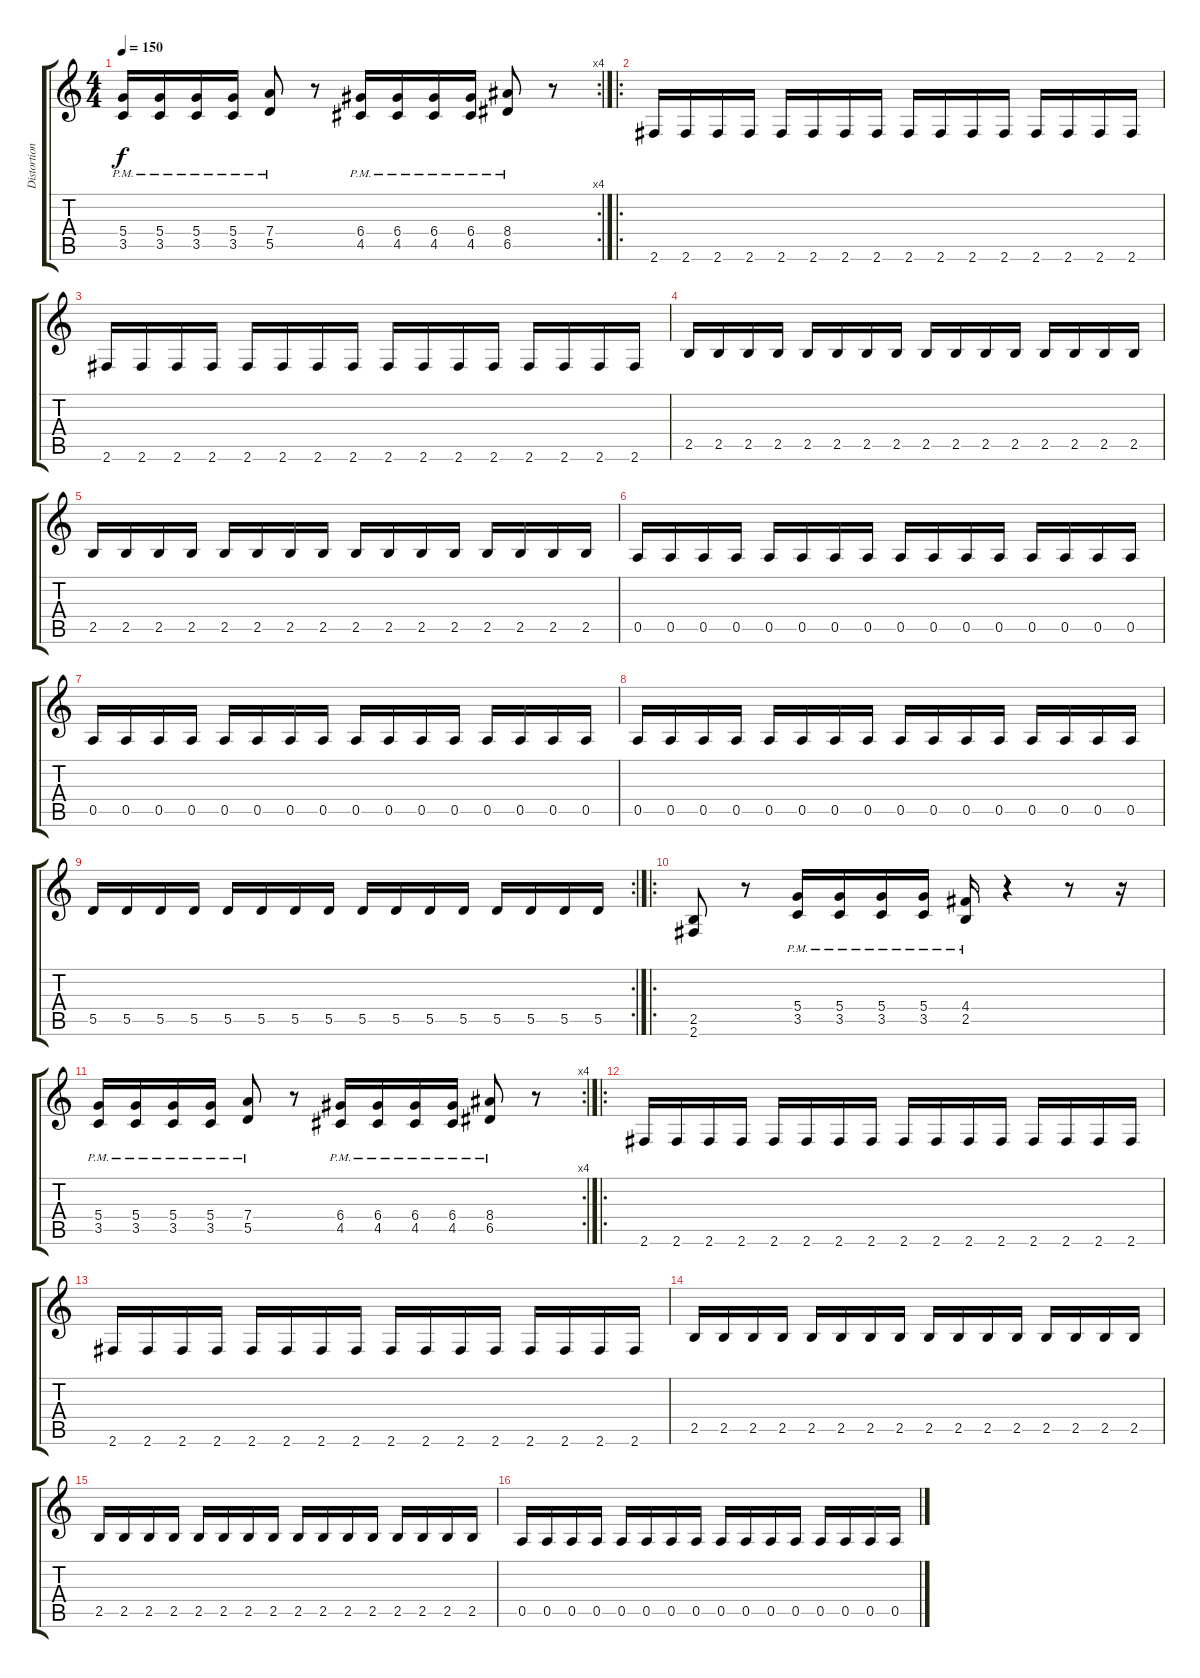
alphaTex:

\track ("Distortion Guitar 2" "Distortion") {instrument distortionguitar}
\staff {score tabs}
\tuning (E4 B3 G3 D3 A2 E2) {hide}
\rc 4
\ts (4 4)
\tempo 150
\clef g2
\ks c
(5.4{pm} 3.5{pm}).16{dy f} (5.4{pm} 3.5{pm}).16 (5.4{pm} 3.5{pm}).16 (5.4{pm} 3.5{pm}).16 (7.4{pm} 5.5{pm}).8 r.8 (6.4{pm} 4.5{pm}).16 (6.4{pm} 4.5{pm}).16 (6.4{pm} 4.5{pm}).16 (6.4{pm} 4.5{pm}).16 (8.4{pm} 6.5{pm}).8 r.8 |
\ro
2.6.16 2.6.16 2.6.16 2.6.16 2.6.16 2.6.16 2.6.16 2.6.16 2.6.16 2.6.16 2.6.16 2.6.16 2.6.16 2.6.16 2.6.16 2.6.16 |
2.6.16 2.6.16 2.6.16 2.6.16 2.6.16 2.6.16 2.6.16 2.6.16 2.6.16 2.6.16 2.6.16 2.6.16 2.6.16 2.6.16 2.6.16 2.6.16 |
2.5.16 2.5.16 2.5.16 2.5.16 2.5.16 2.5.16 2.5.16 2.5.16 2.5.16 2.5.16 2.5.16 2.5.16 2.5.16 2.5.16 2.5.16 2.5.16 |
2.5.16 2.5.16 2.5.16 2.5.16 2.5.16 2.5.16 2.5.16 2.5.16 2.5.16 2.5.16 2.5.16 2.5.16 2.5.16 2.5.16 2.5.16 2.5.16 |
0.5.16 0.5.16 0.5.16 0.5.16 0.5.16 0.5.16 0.5.16 0.5.16 0.5.16 0.5.16 0.5.16 0.5.16 0.5.16 0.5.16 0.5.16 0.5.16 |
0.5.16 0.5.16 0.5.16 0.5.16 0.5.16 0.5.16 0.5.16 0.5.16 0.5.16 0.5.16 0.5.16 0.5.16 0.5.16 0.5.16 0.5.16 0.5.16 |
0.5.16 0.5.16 0.5.16 0.5.16 0.5.16 0.5.16 0.5.16 0.5.16 0.5.16 0.5.16 0.5.16 0.5.16 0.5.16 0.5.16 0.5.16 0.5.16 |
\rc 2
5.5.16 5.5.16 5.5.16 5.5.16 5.5.16 5.5.16 5.5.16 5.5.16 5.5.16 5.5.16 5.5.16 5.5.16 5.5.16 5.5.16 5.5.16 5.5.16 |
\ro
(2.5 2.6).8 r.8 (5.4{pm} 3.5{pm}).16 (5.4{pm} 3.5{pm}).16 (5.4{pm} 3.5{pm}).16 (5.4{pm} 3.5{pm}).16 (4.4{pm} 2.5{pm}).16 r.4 r.8 r.16 |
\rc 4
(5.4{pm} 3.5{pm}).16 (5.4{pm} 3.5{pm}).16 (5.4{pm} 3.5{pm}).16 (5.4{pm} 3.5{pm}).16 (7.4{pm} 5.5{pm}).8 r.8 (6.4{pm} 4.5{pm}).16 (6.4{pm} 4.5{pm}).16 (6.4{pm} 4.5{pm}).16 (6.4{pm} 4.5{pm}).16 (8.4{pm} 6.5{pm}).8 r.8 |
\ro
2.6.16 2.6.16 2.6.16 2.6.16 2.6.16 2.6.16 2.6.16 2.6.16 2.6.16 2.6.16 2.6.16 2.6.16 2.6.16 2.6.16 2.6.16 2.6.16 |
2.6.16 2.6.16 2.6.16 2.6.16 2.6.16 2.6.16 2.6.16 2.6.16 2.6.16 2.6.16 2.6.16 2.6.16 2.6.16 2.6.16 2.6.16 2.6.16 |
2.5.16 2.5.16 2.5.16 2.5.16 2.5.16 2.5.16 2.5.16 2.5.16 2.5.16 2.5.16 2.5.16 2.5.16 2.5.16 2.5.16 2.5.16 2.5.16 |
2.5.16 2.5.16 2.5.16 2.5.16 2.5.16 2.5.16 2.5.16 2.5.16 2.5.16 2.5.16 2.5.16 2.5.16 2.5.16 2.5.16 2.5.16 2.5.16 |
0.5.16 0.5.16 0.5.16 0.5.16 0.5.16 0.5.16 0.5.16 0.5.16 0.5.16 0.5.16 0.5.16 0.5.16 0.5.16 0.5.16 0.5.16 0.5.16
